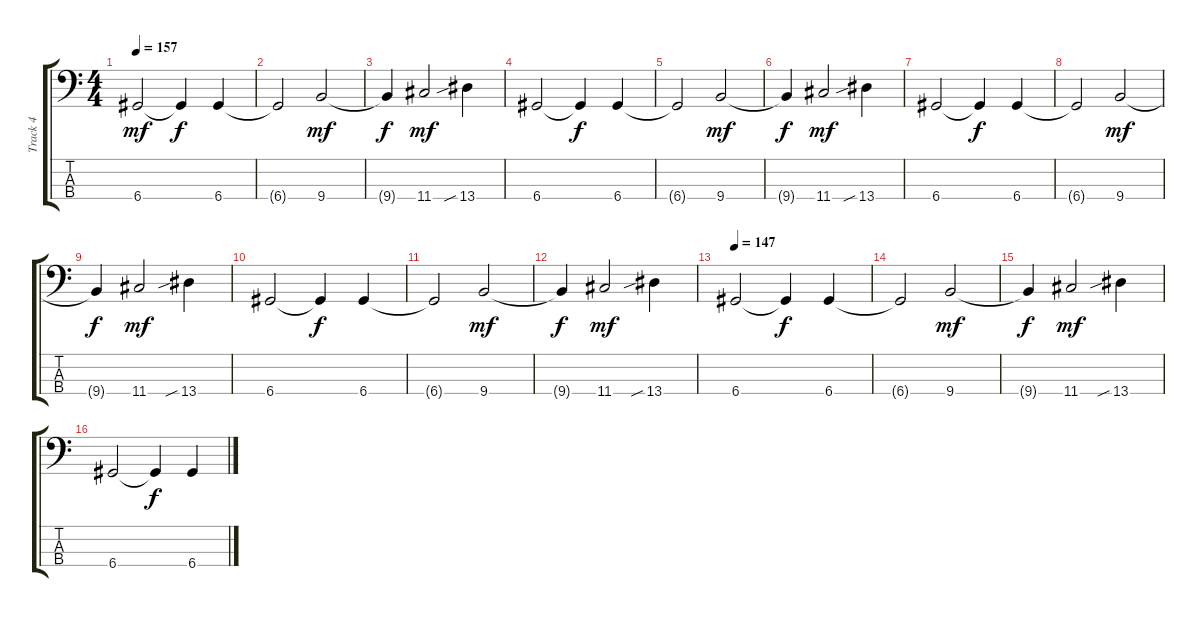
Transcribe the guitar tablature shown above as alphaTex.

\track ("Track 4" "Track 4") {instrument electricbassfinger}
\staff {score tabs}
\tuning (G2 D2 A1 D1) {hide}
\ts (4 4)
\tempo 157
\clef f4
\ks c
6.4.2{dy mf} 6.4{t}.4{dy f} 6.4.4 |
6.4{t}.2 9.4.2{dy mf} |
9.4{t}.4{dy f} 11.4.2{dy mf} 13.4{sib}.4 |
6.4.2 6.4{t}.4{dy f} 6.4.4 |
6.4{t}.2 9.4.2{dy mf} |
9.4{t}.4{dy f} 11.4.2{dy mf} 13.4{sib}.4 |
6.4.2 6.4{t}.4{dy f} 6.4.4 |
6.4{t}.2 9.4.2{dy mf} |
9.4{t}.4{dy f} 11.4.2{dy mf} 13.4{sib}.4 |
6.4.2 6.4{t}.4{dy f} 6.4.4 |
6.4{t}.2 9.4.2{dy mf} |
9.4{t}.4{dy f} 11.4.2{dy mf} 13.4{sib}.4 |
\tempo 147
6.4.2 6.4{t}.4{dy f} 6.4.4 |
6.4{t}.2 9.4.2{dy mf} |
9.4{t}.4{dy f} 11.4.2{dy mf} 13.4{sib}.4 |
6.4.2 6.4{t}.4{dy f} 6.4.4
